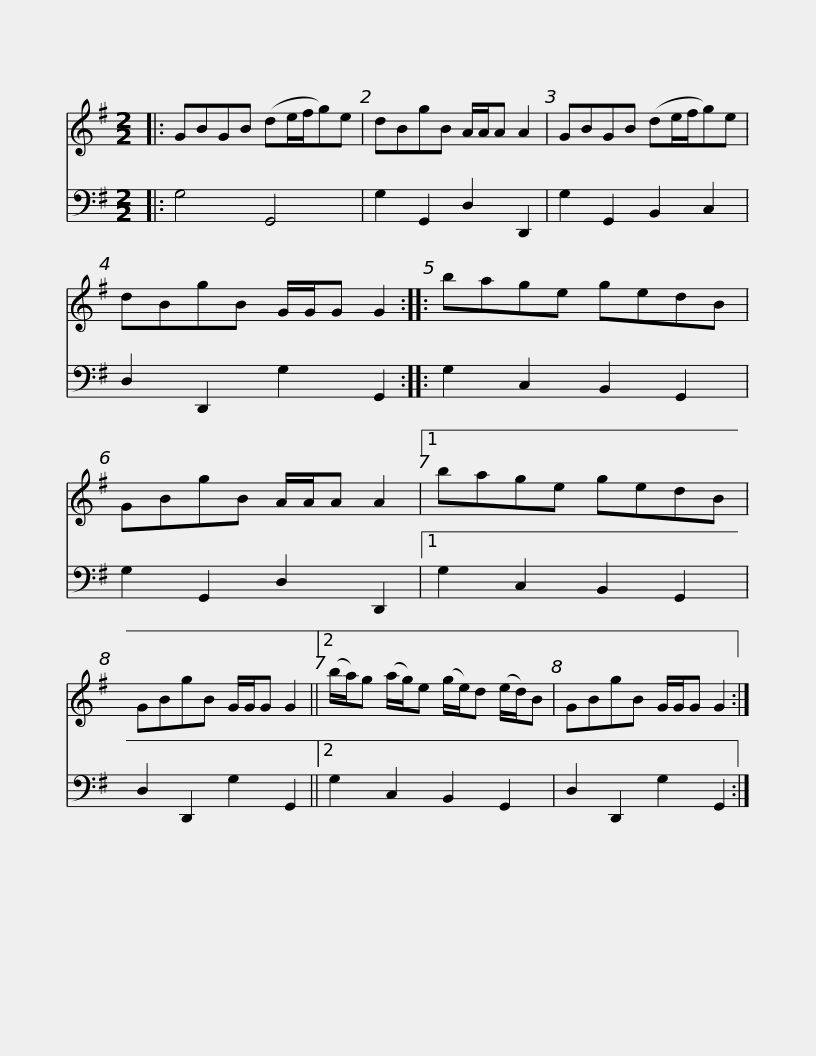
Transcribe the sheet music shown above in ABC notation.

X:1
%%score 1 2
L:1/8
M:2/2
I:linebreak $
K:G
V:1 treble
V:2 bass
V:1
|: GBGB (de/f/g)e | dBgB A/A/A A2 | GBGB (de/f/g)e | dBgB G/G/G G2 :: bage gedB |$ %5
 GBgB A/A/A A2 |1 bage gedB | GBgB G/G/G G2 ||2 (b/a/)g (a/g/)e (g/e/)d (e/d/)B | GBgB G/G/G G2 :| %10
V:2
|: G,4 G,,4 | G,2 G,,2 D,2 D,,2 | G,2 G,,2 B,,2 C,2 | D,2 D,,2 G,2 G,,2 :: G,2 C,2 B,,2 G,,2 |$ %5
 G,2 G,,2 D,2 D,,2 |1 G,2 C,2 B,,2 G,,2 | D,2 D,,2 G,2 G,,2 ||2 G,2 C,2 B,,2 G,,2 | D,2 D,,2 G,2 G,,2 :| %10
